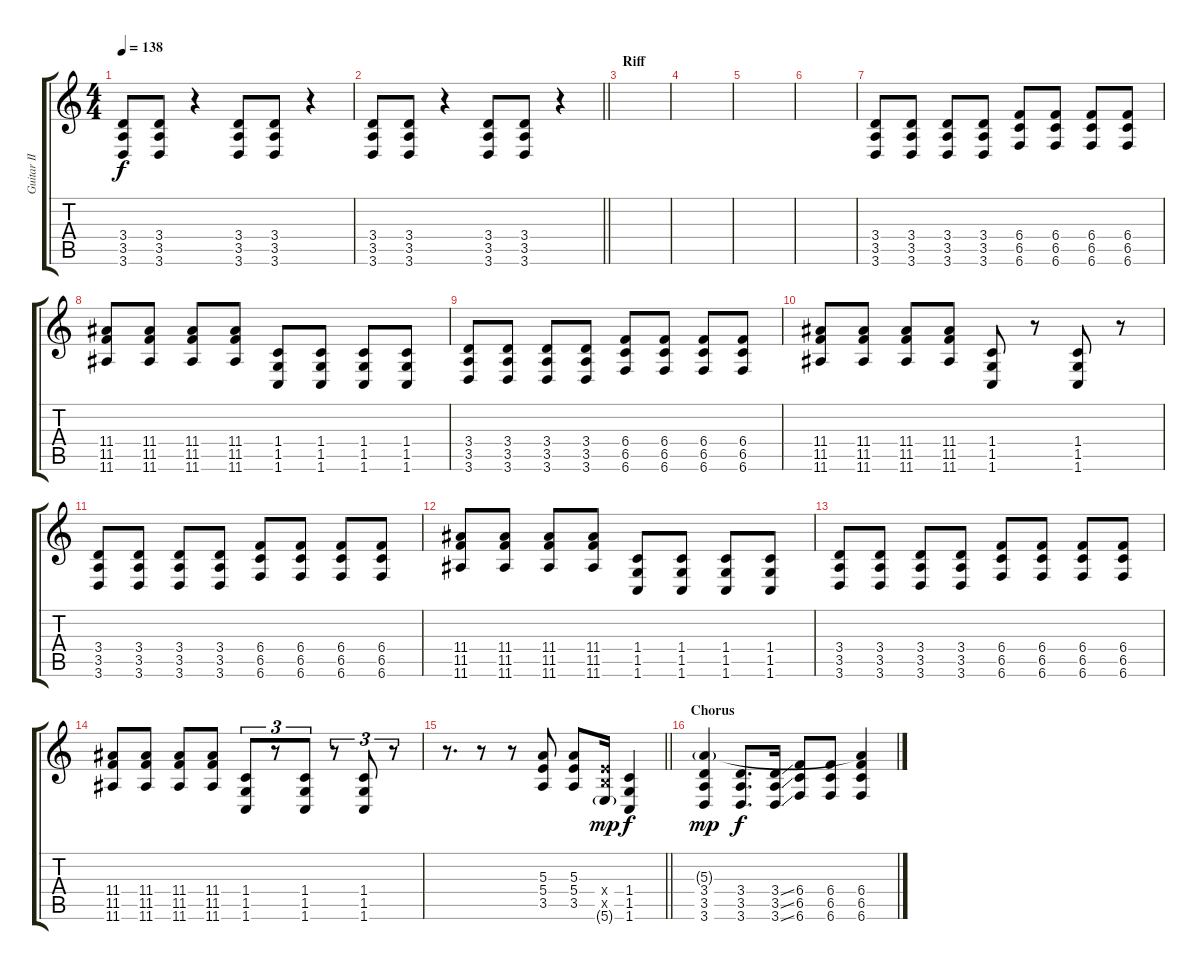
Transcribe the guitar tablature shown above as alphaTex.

\track ("Guitar II" "Guitar II") {instrument distortionguitar}
\staff {score tabs}
\tuning (Db4 Ab3 E3 B2 Gb2 B1) {hide}
\ts (4 4)
\tempo 138
\clef g2
\ks c
(3.4 3.5 3.6).8{dy f} (3.4 3.5 3.6).8 r.4 (3.4 3.5 3.6).8 (3.4 3.5 3.6).8 r.4 |
\barLineRight lightlight
(3.4 3.5 3.6).8 (3.4 3.5 3.6).8 r.4 (3.4 3.5 3.6).8 (3.4 3.5 3.6).8 r.4 |
\section ("" "Riff")
|
|
|
|
(3.4 3.5 3.6).8 (3.4 3.5 3.6).8{volume 10} (3.4 3.5 3.6).8 (3.4 3.5 3.6).8 (6.4 6.5 6.6).8{volume 14} (6.4 6.5 6.6).8{volume 10} (6.4 6.5 6.6).8 (6.4 6.5 6.6).8 |
(11.4 11.5 11.6).8{volume 14} (11.4 11.5 11.6).8{volume 10} (11.4 11.5 11.6).8 (11.4 11.5 11.6).8 (1.4 1.5 1.6).8{volume 14} (1.4 1.5 1.6).8{volume 10} (1.4 1.5 1.6).8 (1.4 1.5 1.6).8 |
(3.4 3.5 3.6).8 (3.4 3.5 3.6).8{volume 10} (3.4 3.5 3.6).8 (3.4 3.5 3.6).8 (6.4 6.5 6.6).8{volume 14} (6.4 6.5 6.6).8{volume 10} (6.4 6.5 6.6).8 (6.4 6.5 6.6).8 |
(11.4 11.5 11.6).8{volume 14} (11.4 11.5 11.6).8{volume 10} (11.4 11.5 11.6).8 (11.4 11.5 11.6).8 (1.4 1.5 1.6).8{volume 14} r.8 (1.4 1.5 1.6).8 r.8 |
(3.4 3.5 3.6).8 (3.4 3.5 3.6).8{volume 13} (3.4 3.5 3.6).8 (3.4 3.5 3.6).8 (6.4 6.5 6.6).8{volume 14} (6.4 6.5 6.6).8{volume 10} (6.4 6.5 6.6).8 (6.4 6.5 6.6).8 |
(11.4 11.5 11.6).8{volume 14} (11.4 11.5 11.6).8{volume 9} (11.4 11.5 11.6).8 (11.4 11.5 11.6).8 (1.4 1.5 1.6).8{volume 14} (1.4 1.5 1.6).8{volume 10} (1.4 1.5 1.6).8 (1.4 1.5 1.6).8 |
(3.4 3.5 3.6).8{volume 14} (3.4 3.5 3.6).8{volume 10} (3.4 3.5 3.6).8 (3.4 3.5 3.6).8 (6.4 6.5 6.6).8{volume 14} (6.4 6.5 6.6).8{volume 10} (6.4 6.5 6.6).8 (6.4 6.5 6.6).8 |
(11.4 11.5 11.6).8{volume 14} (11.4 11.5 11.6).8{volume 10} (11.4 11.5 11.6).8 (11.4 11.5 11.6).8 (1.4 1.5 1.6).8{tu (3 2) volume 14} r.8{tu (3 2)} (1.4 1.5 1.6).8{tu (3 2)} r.8{tu (3 2)} (1.4 1.5 1.6).8{tu (3 2)} r.8{tu (3 2)} |
\barLineRight lightlight
r.8{d} r.8 r.8 (5.3 5.4 3.5).8 (5.3 5.4 3.5).8 (5.4{x} 5.5{x} 5.6{g}).16{dy mp} (1.4 1.5 1.6).4{dy f} |
\section ("" "Chorus")
(5.3{g} 3.4 3.5 3.6).4{dy mp} (3.4 3.5 3.6).8{d dy f} (3.4{ss} 3.5{ss} 3.6{ss}).16 (6.4 6.5 6.6).8 (6.4 6.5 6.6).8 (5.3{t} 6.4 6.5 6.6).4
